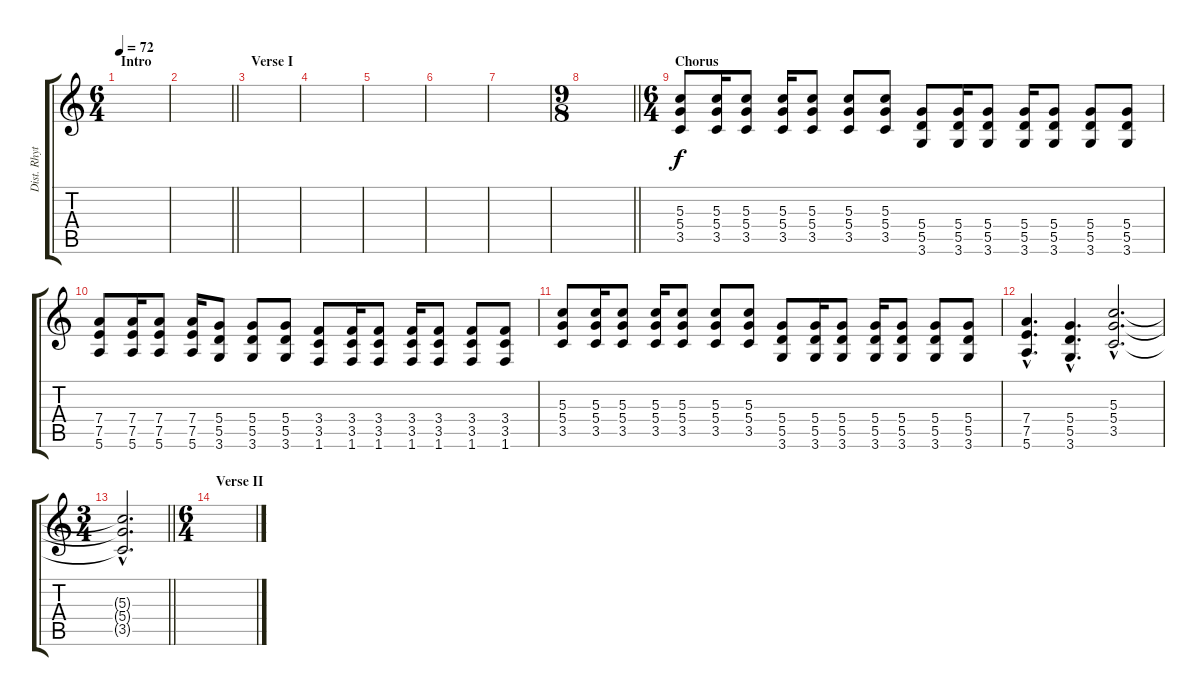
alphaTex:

\track ("Dist. Rhythm" "Dist. Rhyt") {instrument overdrivenguitar}
\staff {score tabs}
\tuning (E4 B3 G3 D3 A2 E2) {hide}
\ts (6 4)
\section ("" "Intro")
\tempo 72
\clef g2
\ks c
|
\barLineRight lightlight
|
\section ("" "Verse I")
|
|
|
|
|
\ts (9 8)
\barLineRight lightlight
|
\ts (6 4)
\section ("" "Chorus")
(5.3 5.4 3.5).8 (5.3 5.4 3.5).16 (5.3 5.4 3.5).8 (5.3 5.4 3.5).16 (5.3 5.4 3.5).8 (5.3 5.4 3.5).8 (5.3 5.4 3.5).8 (5.4 5.5 3.6).8 (5.4 5.5 3.6).16 (5.4 5.5 3.6).8 (5.4 5.5 3.6).16 (5.4 5.5 3.6).8 (5.4 5.5 3.6).8 (5.4 5.5 3.6).8 |
(7.4 7.5 5.6).8 (7.4 7.5 5.6).16 (7.4 7.5 5.6).8 (7.4 7.5 5.6).16 (5.4 5.5 3.6).8 (5.4 5.5 3.6).8 (5.4 5.5 3.6).8 (3.4 3.5 1.6).8 (3.4 3.5 1.6).16 (3.4 3.5 1.6).8 (3.4 3.5 1.6).16 (3.4 3.5 1.6).8 (3.4 3.5 1.6).8 (3.4 3.5 1.6).8 |
(5.3 5.4 3.5).8 (5.3 5.4 3.5).16 (5.3 5.4 3.5).8 (5.3 5.4 3.5).16 (5.3 5.4 3.5).8 (5.3 5.4 3.5).8 (5.3 5.4 3.5).8 (5.4 5.5 3.6).8 (5.4 5.5 3.6).16 (5.4 5.5 3.6).8 (5.4 5.5 3.6).16 (5.4 5.5 3.6).8 (5.4 5.5 3.6).8 (5.4 5.5 3.6).8 |
(7.4{hac} 7.5{hac} 5.6{hac}).4{d} (5.4{hac} 5.5{hac} 3.6{hac}).4{d} (5.3{hac} 5.4{hac} 3.5{hac}).2{d} |
\ts (3 4)
\barLineRight lightlight
(5.3{hac t} 5.4{hac t} 3.5{hac t}).2{d} |
\ts (6 4)
\section ("" "Verse II")
